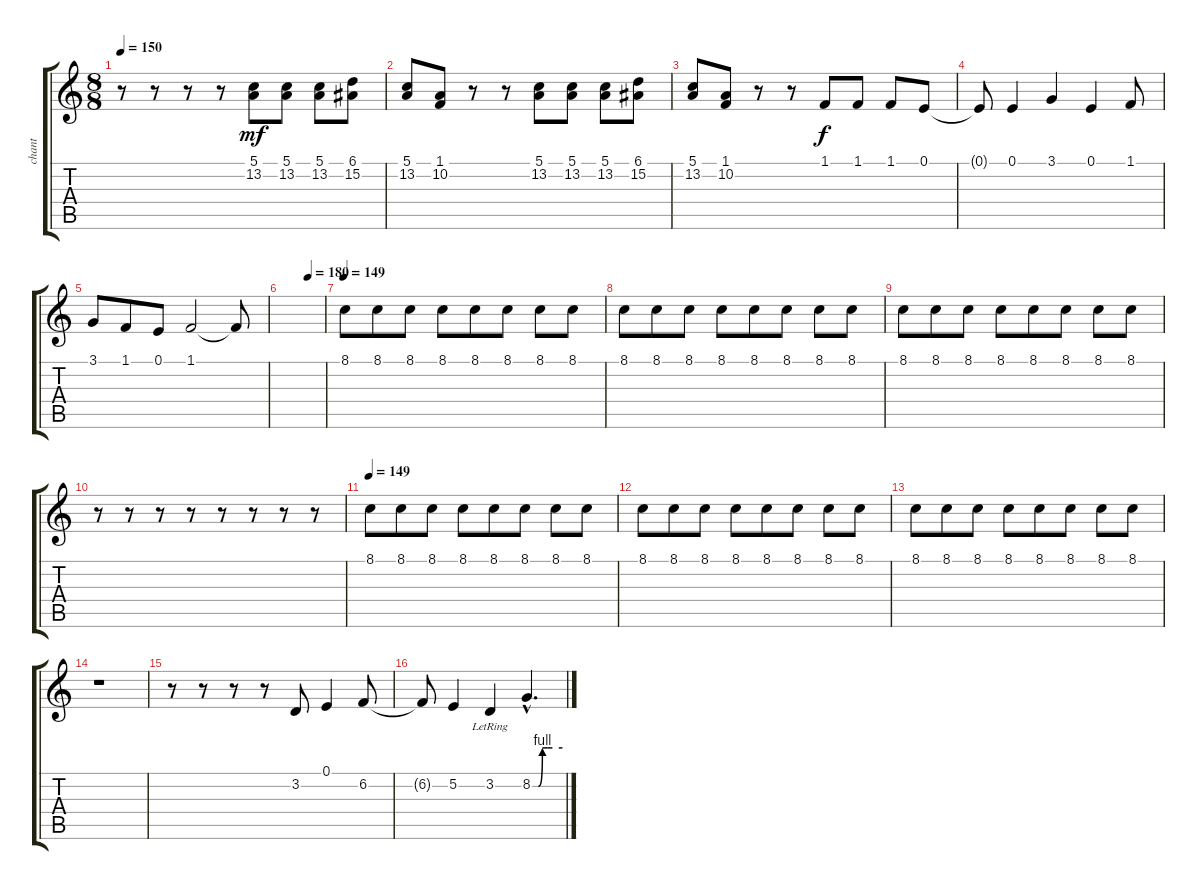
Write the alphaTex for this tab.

\track ("chant" "chant") {instrument flute}
\staff {score tabs}
\tuning (E4 B3 G3 D3 A2 E2) {hide}
\ts (8 8)
\tempo 150
\clef g2
\ks c
r.8{dy f} r.8 r.8 r.8 (5.1 13.2).8{dy mf} (5.1 13.2).8 (5.1 13.2).8 (6.1 15.2).8 |
(5.1 13.2).8 (1.1 10.2).8 r.8 r.8 (5.1 13.2).8 (5.1 13.2).8 (5.1 13.2).8 (6.1 15.2).8 |
(5.1 13.2).8 (1.1 10.2).8 r.8 r.8 1.1.8{dy f} 1.1.8 1.1.8 0.1.8 |
0.1{t}.8 0.1.4 3.1.4 0.1.4 1.1.8 |
3.1.8 1.1.8 0.1.8 1.1.2 1.1{t}.8 |
\tempo (180 0.625)
|
\tempo 149
8.1.8{volume 12 instrument distortionguitar} 8.1.8 8.1.8 8.1.8 8.1.8 8.1.8 8.1.8 8.1.8 |
8.1.8 8.1.8 8.1.8 8.1.8 8.1.8 8.1.8 8.1.8 8.1.8 |
8.1.8 8.1.8 8.1.8 8.1.8 8.1.8 8.1.8 8.1.8 8.1.8 |
r.8 r.8 r.8 r.8 r.8 r.8 r.8 r.8 |
\tempo 149
8.1.8 8.1.8 8.1.8 8.1.8 8.1.8 8.1.8 8.1.8 8.1.8 |
8.1.8 8.1.8 8.1.8 8.1.8 8.1.8 8.1.8 8.1.8 8.1.8 |
8.1.8 8.1.8 8.1.8 8.1.8 8.1.8 8.1.8 8.1.8 8.1.8 |
r.1 |
r.8{instrument violin} r.8 r.8 r.8 3.2.8 0.1.4 6.2.8 |
6.2{t}.8 5.2.4 3.2{lr}.4 8.2{be (custom 0 0 7 0 12 0 20 4 30 4 40 4 60 4) hac}.4{d}
